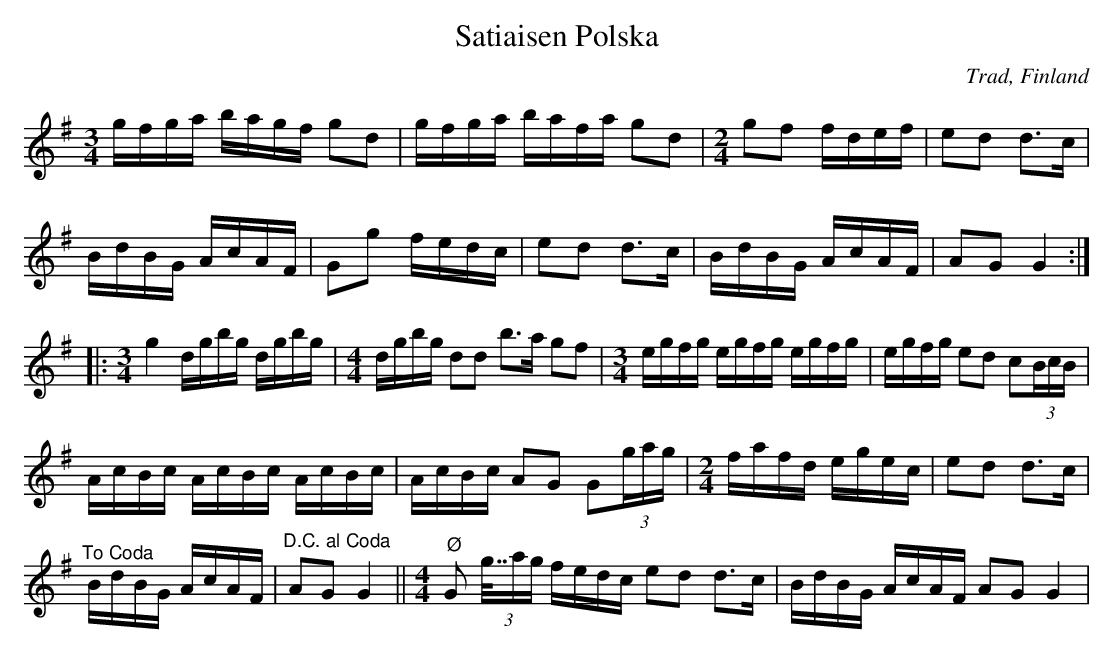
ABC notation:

X:1
T:Satiaisen Polska
Q:100
O:Trad, Finland
L:1/16
M:3/4
K:G
gfga bagf g2d2 | gfga bafa g2d2 |[M:2/4] g2f2 fdef | e2d2 d2>c2 |
 BdBG AcAF | G2g2 fedc | e2d2 d2>c2 | BdBG AcAF | A2G2 G4 ::
[M:3/4] g4 dgbg dgbg |[M:4/4] dgbg d2d2 b2>a2 g2f2 | [M:3/4] egfg egfg egfg | egfg e2d2 c2(3BcB |
 AcBc AcBc AcBc | AcBc A2G2 G2(3gag | [M:2/4] fafd egec | e2d2 d2>c2 | "^To Coda"
BdBG AcAF |"^D.C. al Coda"  A2G2 G4 || [M:4/4]"^Ø" G2 (3g63/64ag fedc e2d2 d2>c2 | BdBG AcAF A2G2 G4 |
